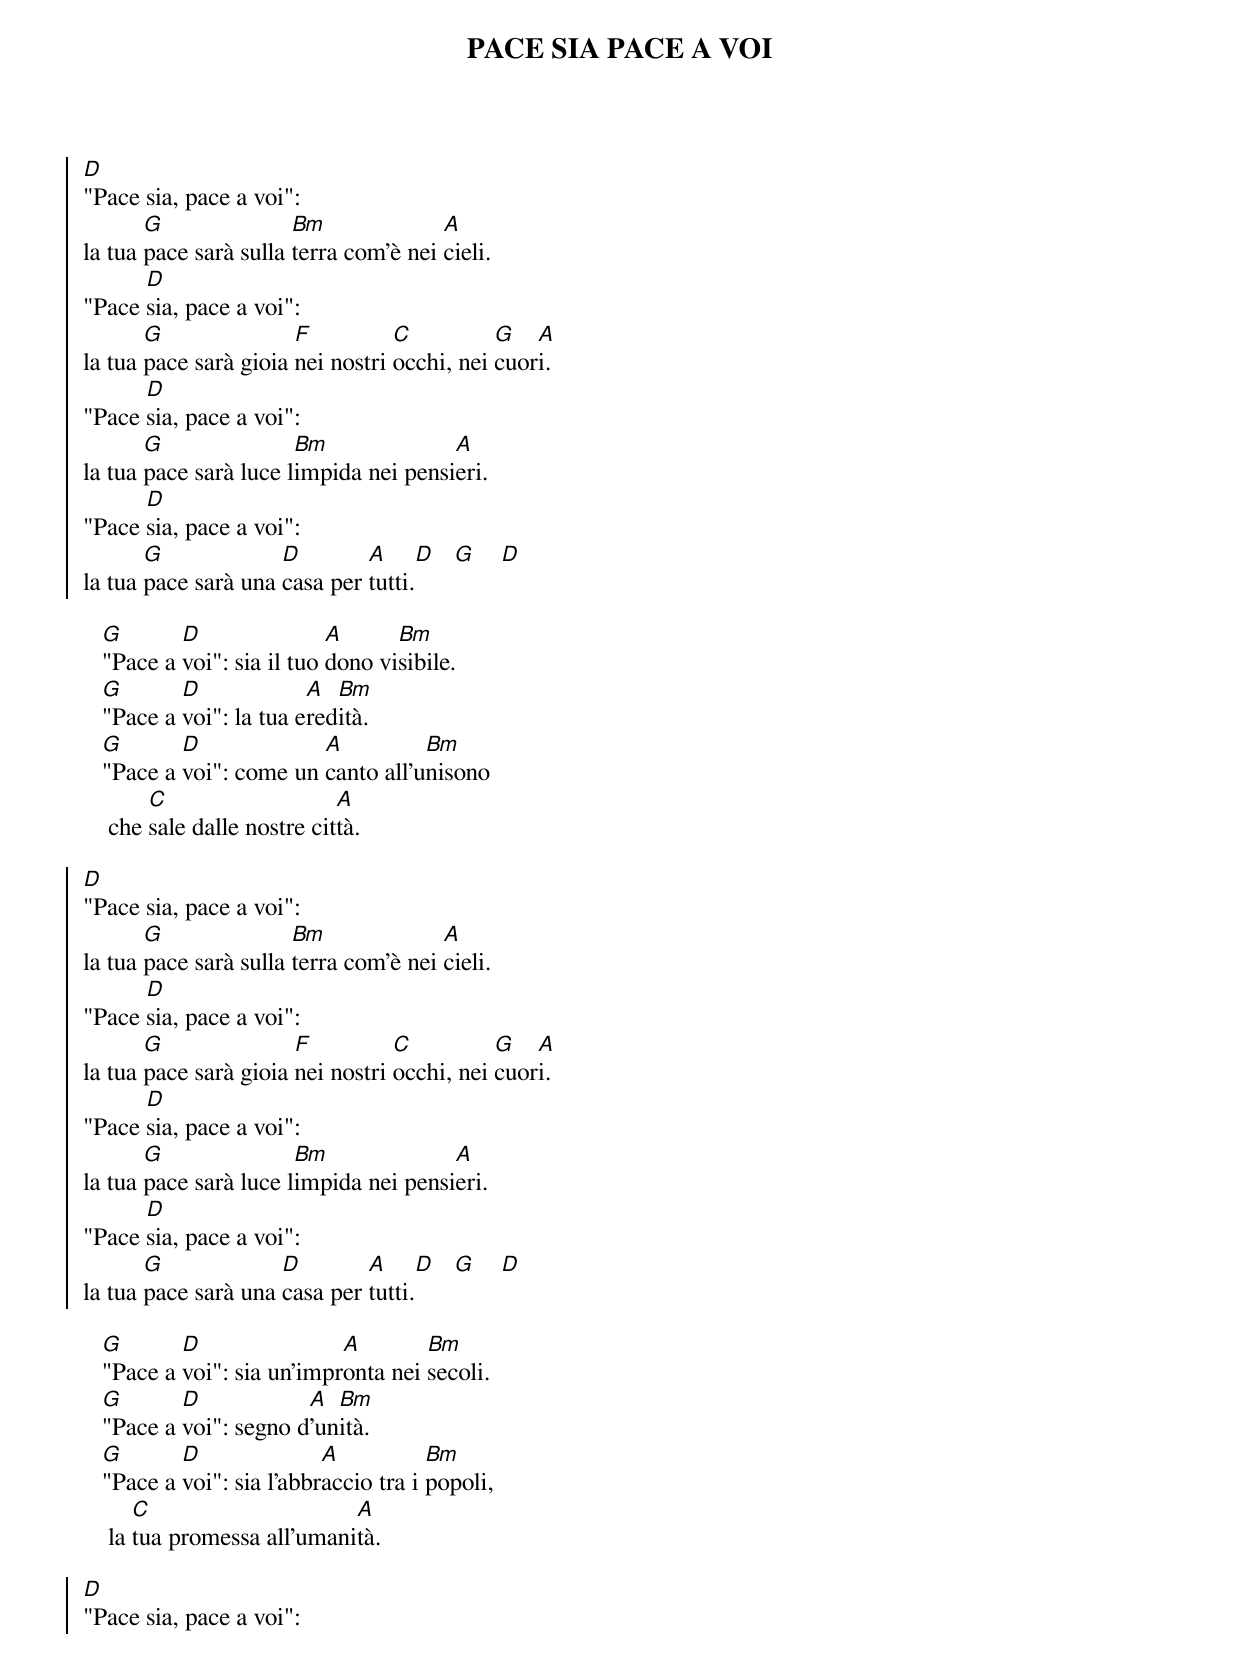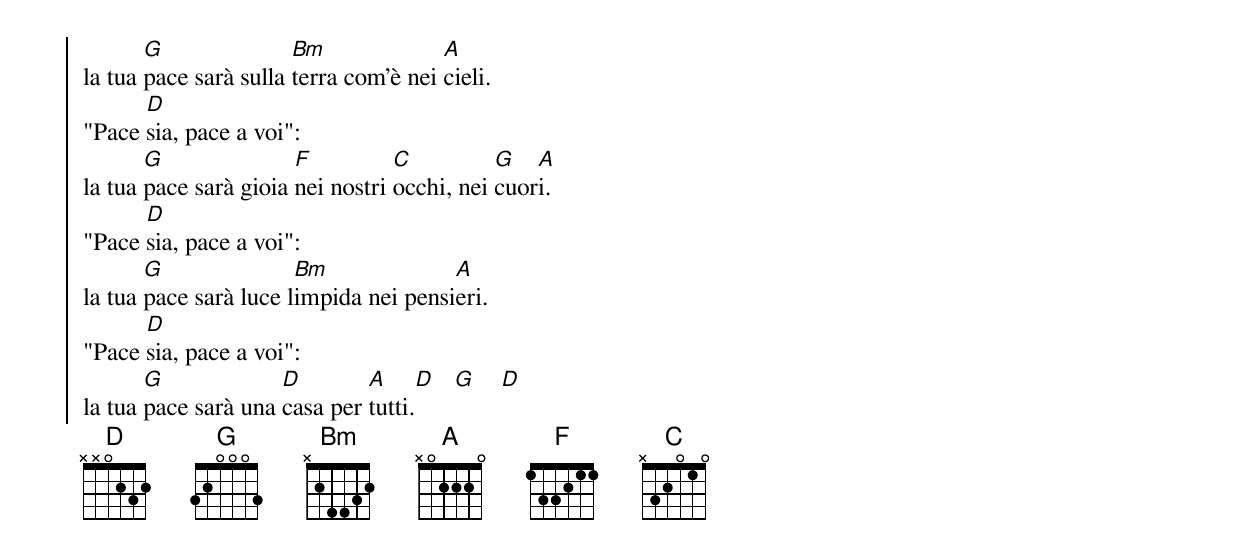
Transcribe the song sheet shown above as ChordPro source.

{title:PACE SIA PACE A VOI}
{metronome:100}
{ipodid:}


{soc}
[D]"Pace sia, pace a voi":
la tua [G]pace sarà sulla [Bm]terra com'è nei [A]cieli.
"Pace [D]sia, pace a voi":
la tua [G]pace sarà gioia [F]nei nostri [C]occhi, nei [G]cuor[A]i.
"Pace [D]sia, pace a voi":
la tua [G]pace sarà luce l[Bm]impida nei pensi[A]eri.
"Pace [D]sia, pace a voi":
la tua [G]pace sarà una [D]casa per [A]tutti.[D]   [G]    [D]
{eoc}

   [G]"Pace a [D]voi": sia il tuo [A]dono vi[Bm]sibile.
   [G]"Pace a [D]voi": la tua e[A]red[Bm]ità.
   [G]"Pace a [D]voi": come un [A]canto all'u[Bm]nisono
    che [C]sale dalle nostre cit[A]tà.
{soc}

[D]"Pace sia, pace a voi":
la tua [G]pace sarà sulla [Bm]terra com'è nei [A]cieli.
"Pace [D]sia, pace a voi":
la tua [G]pace sarà gioia [F]nei nostri [C]occhi, nei [G]cuor[A]i.
"Pace [D]sia, pace a voi":
la tua [G]pace sarà luce l[Bm]impida nei pensi[A]eri.
"Pace [D]sia, pace a voi":
la tua [G]pace sarà una [D]casa per [A]tutti.[D]   [G]    [D]
{eoc}

   [G]"Pace a [D]voi": sia un'impr[A]onta nei [Bm]secoli.
   [G]"Pace a [D]voi": segno d[A]'un[Bm]ità.
   [G]"Pace a [D]voi": sia l'abbr[A]accio tra i [Bm]popoli,
    la [C]tua promessa all'umani[A]tà.

{soc}
[D]"Pace sia, pace a voi":
la tua [G]pace sarà sulla [Bm]terra com'è nei [A]cieli.
"Pace [D]sia, pace a voi":
la tua [G]pace sarà gioia [F]nei nostri [C]occhi, nei [G]cuor[A]i.
"Pace [D]sia, pace a voi":
la tua [G]pace sarà luce l[Bm]impida nei pensi[A]eri.
"Pace [D]sia, pace a voi":
la tua [G]pace sarà una [D]casa per [A]tutti.[D]   [G]    [D]
{eoc}
